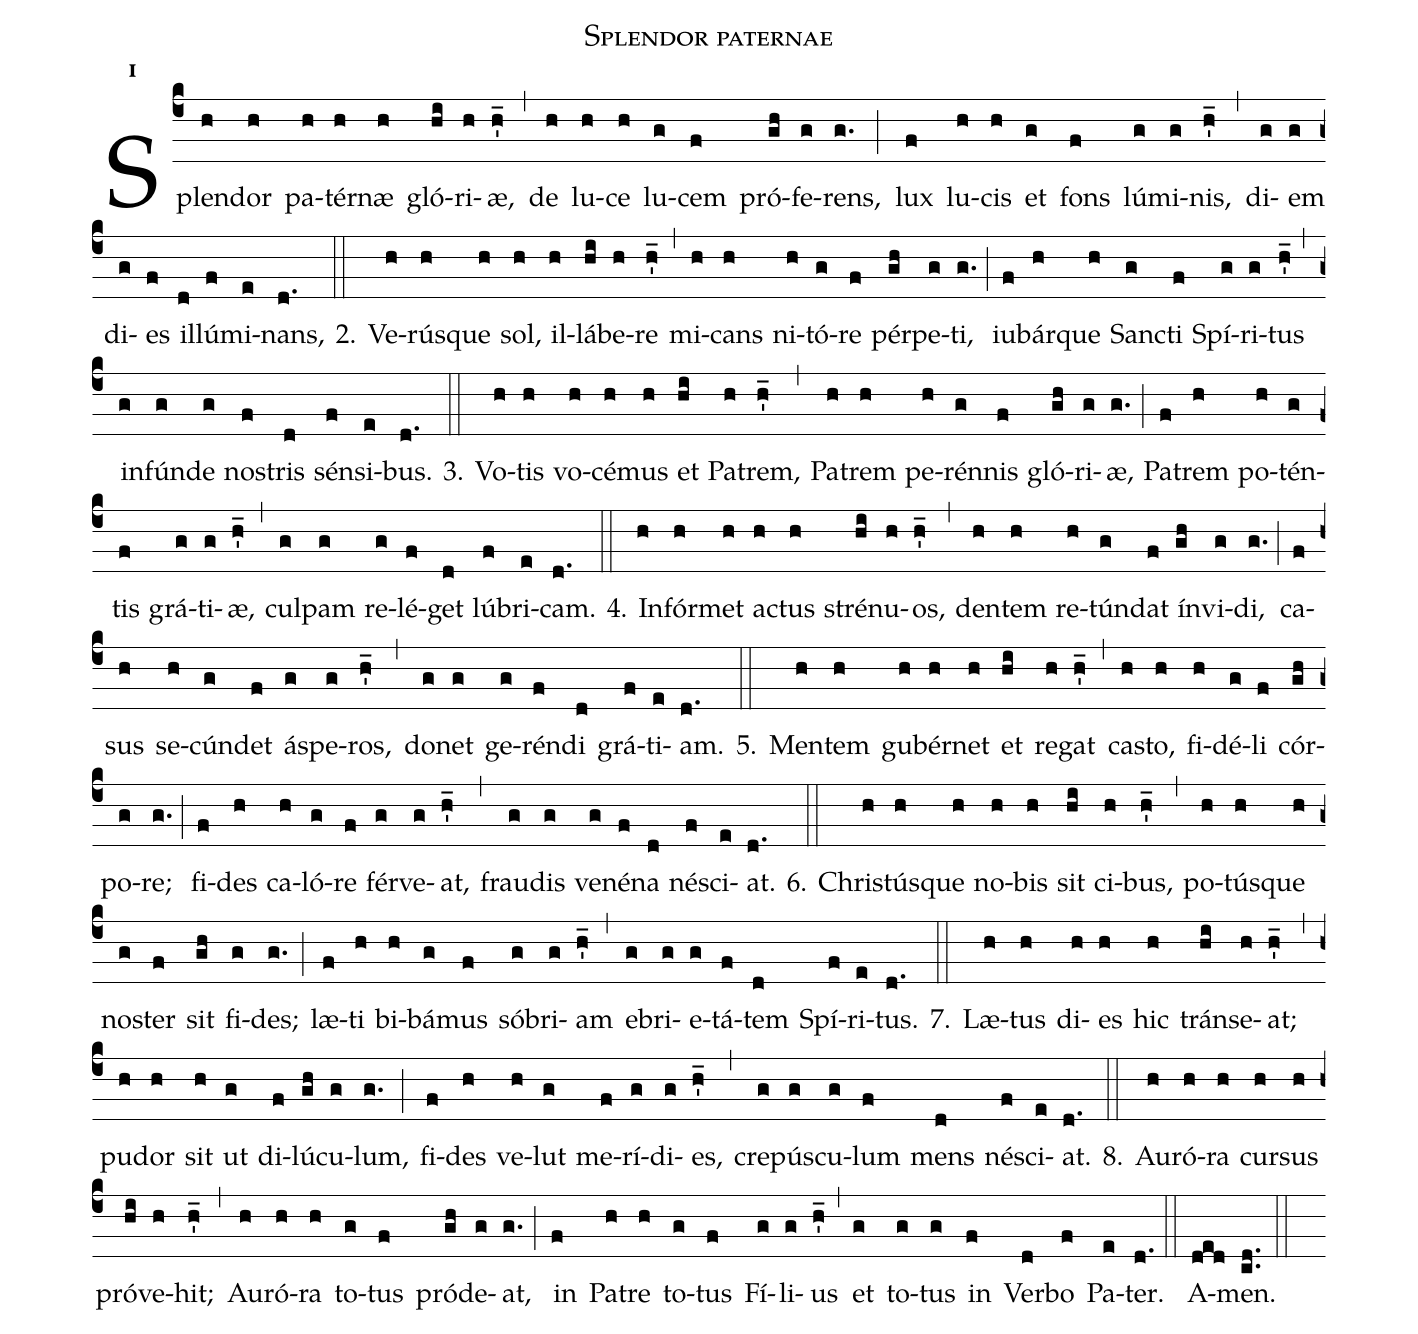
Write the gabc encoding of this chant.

name:Splendor paternae;
office-part:Hymnus;
mode:1;
%%
initial-style: 1;
name: Splendor paternae gloriae;
book: Liber Hymnarius, p. 191;
occasion: Tempore Per Annum Feriis II Hebd. I & III;
office-part: Ad Laudes matutinas H;
user-notes: ;
commentary: ;
annotation: 1;
centering-scheme: english;
fontsize: 12;
font: OFLSortsMillGoudy;
height: 11;
width: 4.5;
%%
(c4)Splen(h)dor(h) pa(h)tér(h)næ(h) gló(hi)ri(h)æ,(h'_) (,)
de(h) lu(h)ce(h) lu(g)cem(f) pró(gh)fe(g)rens,(g.) (;)
lux(f) lu(h)cis(h) et(g) fons(f) lú(g)mi(g)nis,(h'_) (,)
di(g)em(g) di(g)es(f) il(d)lú(f)mi(e)nans,(d.)

2.(::)
Ve(h)rús(h)que(h) sol,(h) il(h)lá(hi)be(h)re(h'_) (,)
mi(h)cans(h) ni(h)tó(g)re(f) pér(gh)pe(g)ti,(g.) (;)
iu(f)bár(h)que(h) San(g)cti(f) Spí(g)ri(g)tus(h'_) (,)
in(g)fún(g)de(g) no(f)stris(d) sén(f)si(e)bus.(d.)

3.(::)
Vo(h)tis(h) vo(h)cé(h)mus(h) et(hi) Pa(h)trem,(h'_) (,)
Pa(h)trem(h) pe(h)rén(g)nis(f) gló(gh)ri(g)æ,(g.) (;)
Pa(f)trem(h) po(h)tén(g)tis(f) grá(g)ti(g)æ,(h'_) (,)
cul(g)pam(g) re(g)lé(f)get(d) lú(f)bri(e)cam.(d.)

4.(::)
In(h)fór(h)met(h) a(h)ctus(h) stré(hi)nu(h)os,(h'_) (,)
den(h)tem(h) re(h)tún(g)dat(f) ín(gh)vi(g)di,(g.) (;)
ca(f)sus(h) se(h)cún(g)det(f) á(g)spe(g)ros,(h'_) (,)
do(g)net(g) ge(g)rén(f)di(d) grá(f)ti(e)am.(d.)

5.(::)
Men(h)tem(h) gu(h)bér(h)net(h) et(hi) re(h)gat(h'_) (,)
ca(h)sto,(h) fi(h)dé(g)li(f) cór(gh)po(g)re;(g.) (;)
fi(f)des(h) ca(h)ló(g)re(f) fér(g)ve(g)at,(h'_) (,)
frau(g)dis(g) ve(g)né(f)na(d) né(f)sci(e)at.(d.)

6.(::)
Chri(h)stús(h)que(h) no(h)bis(h) sit(hi) ci(h)bus,(h'_) (,)
po(h)tús(h)que(h) no(g)ster(f) sit(gh) fi(g)des;(g.) (;)
læ(f)ti(h) bi(h)bá(g)mus(f) só(g)bri(g)am(h'_) (,)
e(g)bri(g)e(g)tá(f)tem(d) Spí(f)ri(e)tus.(d.)

7.(::)
Læ(h)tus(h) di(h)es(h) hic(h) tráns(hi)e(h)at;(h'_) (,)
pu(h)dor(h) sit(h) ut(g) di(f)lú(gh)cu(g)lum,(g.) (;)
fi(f)des(h) ve(h)lut(g) me(f)rí(g)di(g)es,(h'_) (,)
cre(g)pú(g)scu(g)lum(f) mens(d) né(f)sci(e)at.(d.)

8.(::)
Au(h)ró(h)ra(h) cur(h)sus(h) pró(hi)ve(h)hit;(h'_) (,)
Au(h)ró(h)ra(h) to(g)tus(f) pród(gh)e(g)at,(g.) (;)
in(f) Pa(h)tre(h) to(g)tus(f) Fí(g)li(g)us(h'_) (,)
et(g) to(g)tus(g) in(f) Ver(d)bo(f) Pa(e)ter.(d.) (::)
A(ded)men.(cd..) (::)
